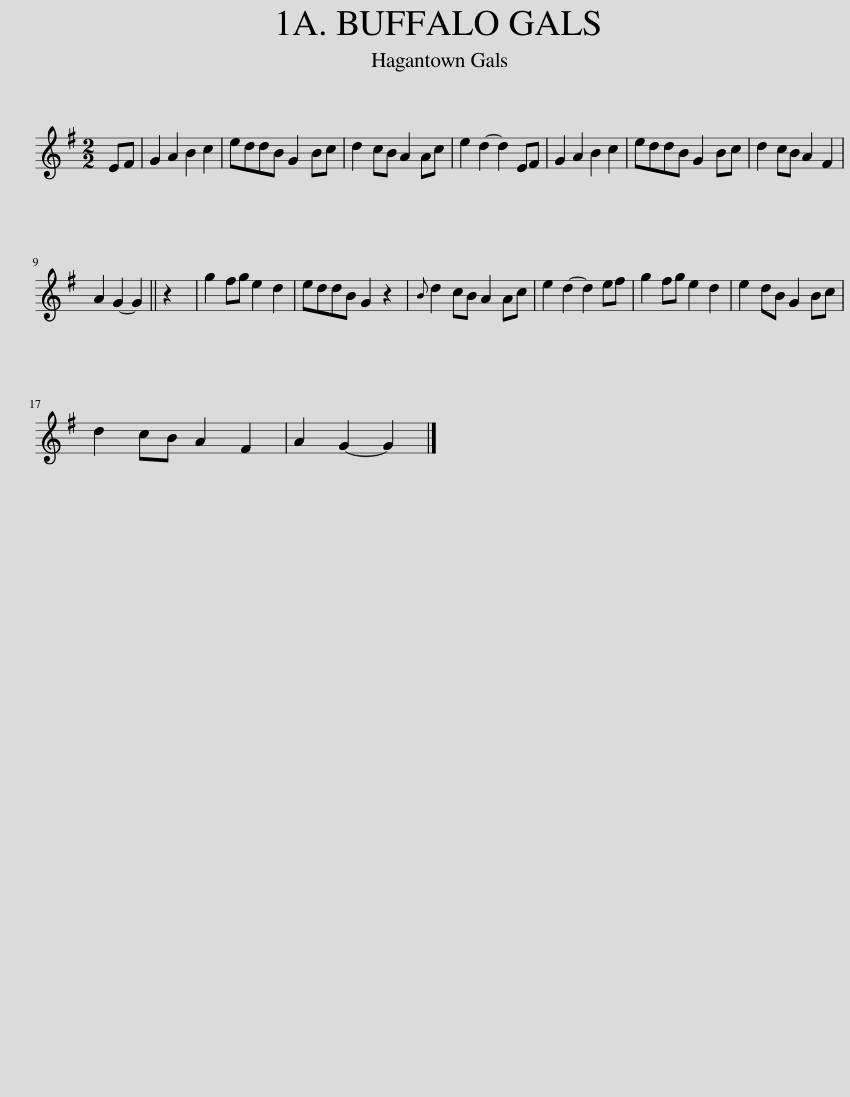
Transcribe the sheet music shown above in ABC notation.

X:1
L:1/8
M:2/2
I:linebreak $
K:G
V:1 treble
V:1
 EF | G2 A2 B2 c2 | eddB G2 Bc | d2 cB A2 Ac | e2 d2- d2 EF | %5
 G2 A2 B2 c2 | eddB G2 Bc | d2 cB A2 F2 |$ A2 G2- G2 || z2 | %10
 g2 fg e2 d2 | eddB G2 z2 |{B} d2 cB A2 Ac | e2 d2- d2 ef | g2 fg e2 d2 | %15
 e2 dB G2 Bc |$ d2 cB A2 F2 | A2 G2- G2 |] %18
